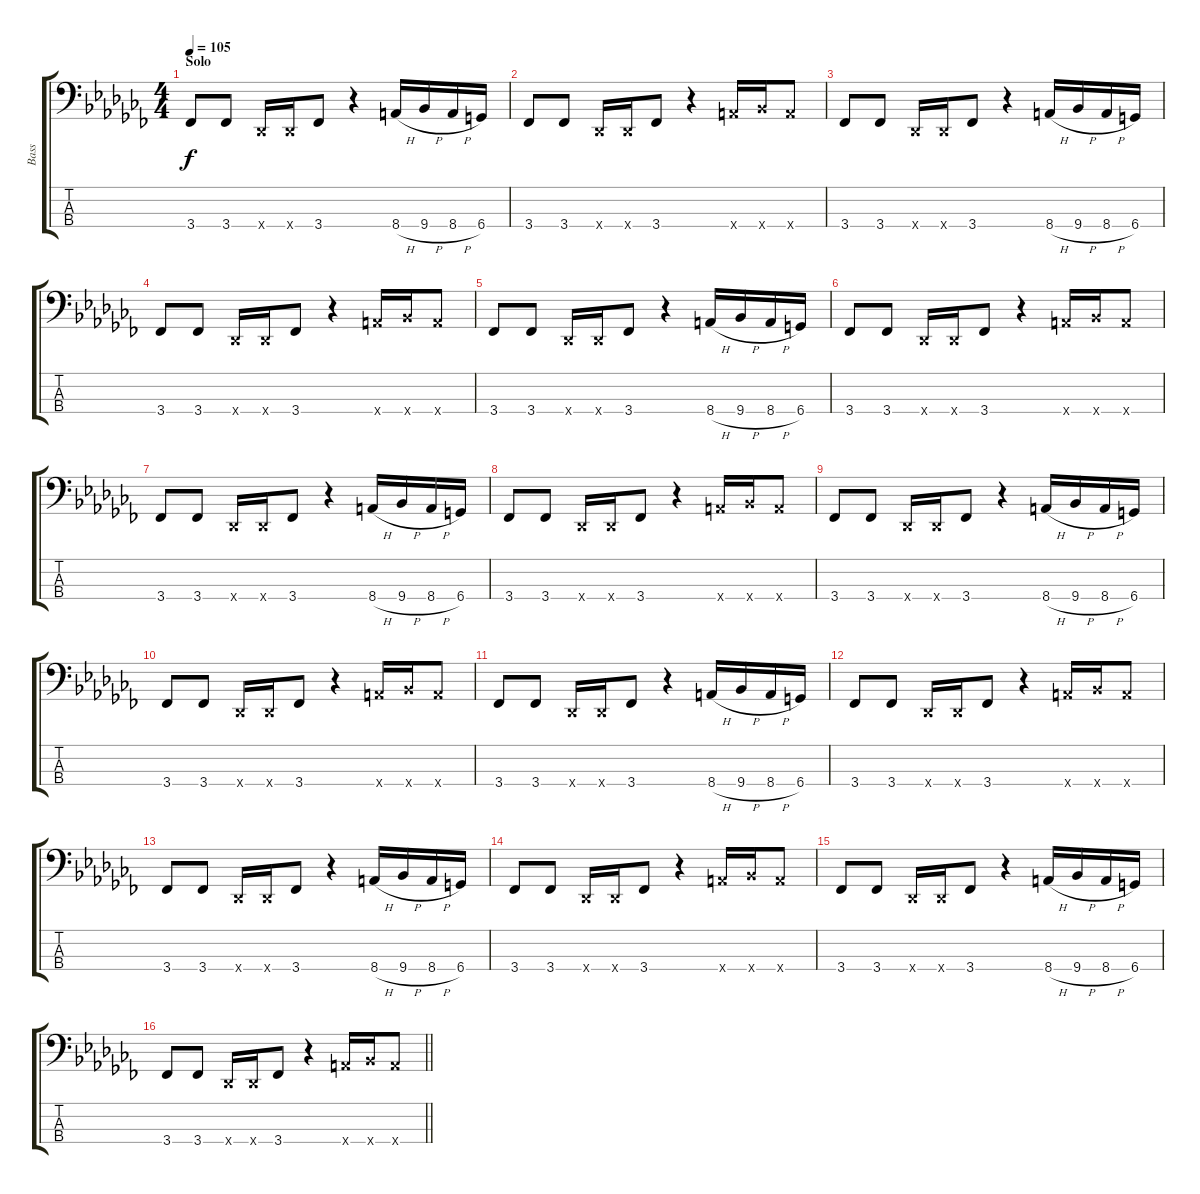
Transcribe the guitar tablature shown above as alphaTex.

\track ("Bass" "Bass") {instrument electricbasspick}
\staff {score tabs}
\tuning (Gb2 Db2 Ab1 Db1) {hide}
\ts (4 4)
\section ("" "Solo")
\tempo 105
\clef f4
\ks abminor
3.4.8{dy f} 3.4.8 0.4{x}.16 0.4{x}.16 3.4.8 r.4 8.4{h}.16 9.4{h}.16 8.4{h}.16 6.4.16 |
3.4.8 3.4.8 0.4{x}.16 0.4{x}.16 3.4.8 r.4 8.4{x}.16 9.4{x}.16 8.4{x}.8 |
3.4.8 3.4.8 0.4{x}.16 0.4{x}.16 3.4.8 r.4 8.4{h}.16 9.4{h}.16 8.4{h}.16 6.4.16 |
3.4.8 3.4.8 0.4{x}.16 0.4{x}.16 3.4.8 r.4 8.4{x}.16 9.4{x}.16 8.4{x}.8 |
3.4.8 3.4.8 0.4{x}.16 0.4{x}.16 3.4.8 r.4 8.4{h}.16 9.4{h}.16 8.4{h}.16 6.4.16 |
3.4.8 3.4.8 0.4{x}.16 0.4{x}.16 3.4.8 r.4 8.4{x}.16 9.4{x}.16 8.4{x}.8 |
3.4.8 3.4.8 0.4{x}.16 0.4{x}.16 3.4.8 r.4 8.4{h}.16 9.4{h}.16 8.4{h}.16 6.4.16 |
3.4.8 3.4.8 0.4{x}.16 0.4{x}.16 3.4.8 r.4 8.4{x}.16 9.4{x}.16 8.4{x}.8 |
3.4.8 3.4.8 0.4{x}.16 0.4{x}.16 3.4.8 r.4 8.4{h}.16 9.4{h}.16 8.4{h}.16 6.4.16 |
3.4.8 3.4.8 0.4{x}.16 0.4{x}.16 3.4.8 r.4 8.4{x}.16 9.4{x}.16 8.4{x}.8 |
3.4.8 3.4.8 0.4{x}.16 0.4{x}.16 3.4.8 r.4 8.4{h}.16 9.4{h}.16 8.4{h}.16 6.4.16 |
3.4.8 3.4.8 0.4{x}.16 0.4{x}.16 3.4.8 r.4 8.4{x}.16 9.4{x}.16 8.4{x}.8 |
3.4.8 3.4.8 0.4{x}.16 0.4{x}.16 3.4.8 r.4 8.4{h}.16 9.4{h}.16 8.4{h}.16 6.4.16 |
3.4.8 3.4.8 0.4{x}.16 0.4{x}.16 3.4.8 r.4 8.4{x}.16 9.4{x}.16 8.4{x}.8 |
3.4.8 3.4.8 0.4{x}.16 0.4{x}.16 3.4.8 r.4 8.4{h}.16 9.4{h}.16 8.4{h}.16 6.4.16 |
\barLineRight lightlight
3.4.8 3.4.8 0.4{x}.16 0.4{x}.16 3.4.8 r.4 8.4{x}.16 9.4{x}.16 8.4{x}.8
